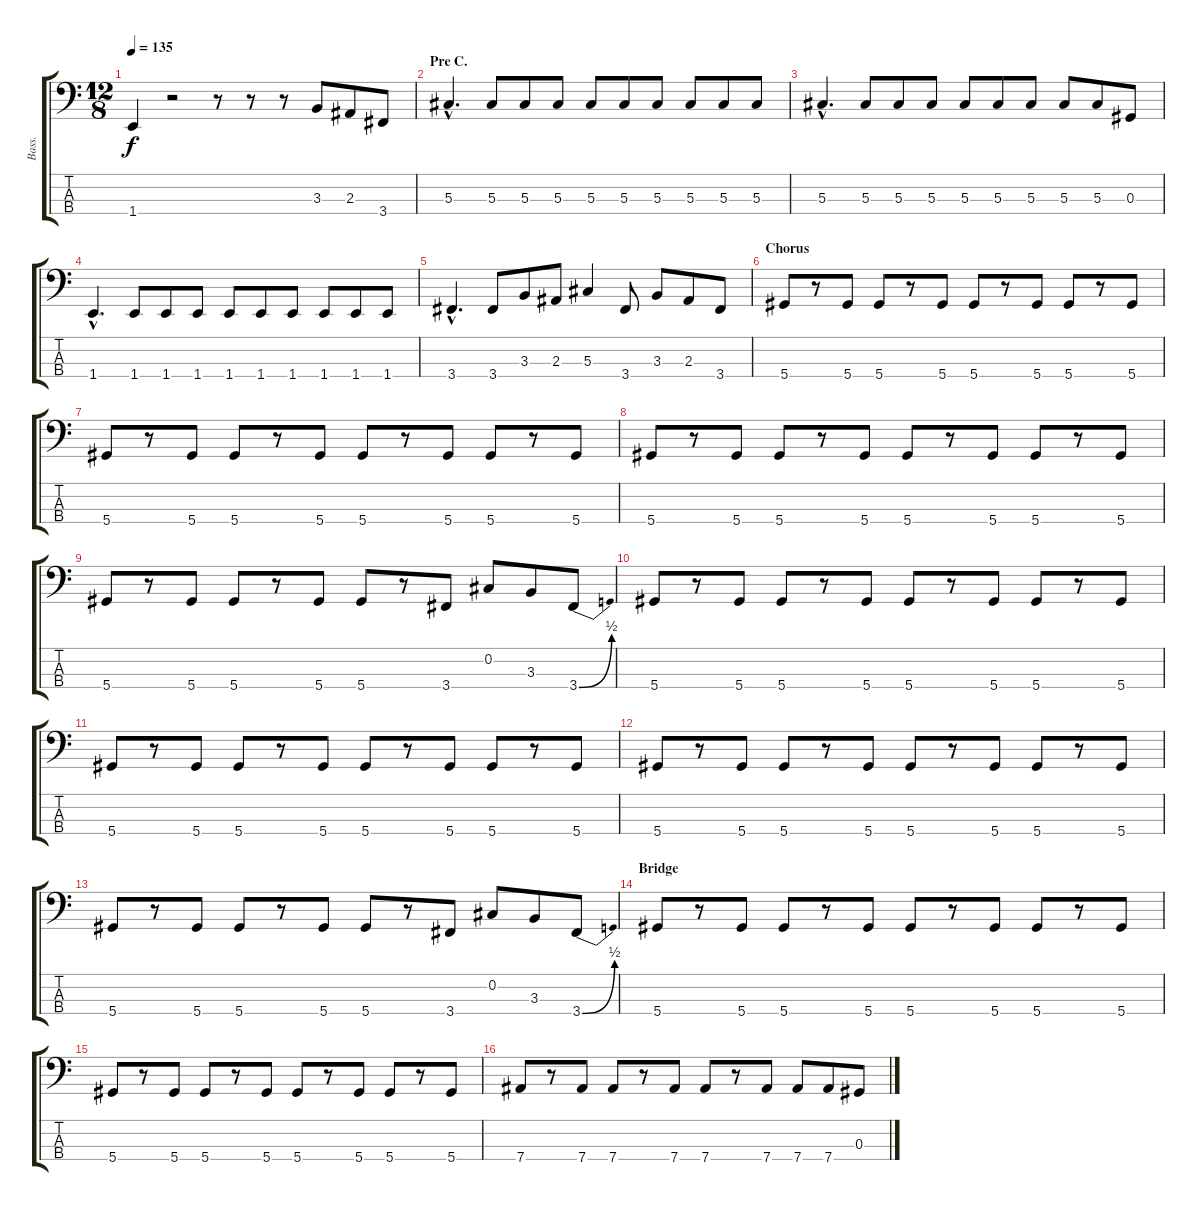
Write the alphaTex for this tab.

\track ("Bass." "Bass.") {instrument electricbassfinger}
\staff {score tabs}
\tuning (Gb2 Db2 Ab1 Eb1) {hide}
\ts (12 8)
\tempo 135
\clef f4
\ks c
1.4.4{dy f} r.2 r.8 r.8 r.8 3.3.8 2.3.8 3.4.8 |
\section ("" "Pre C.")
5.3{hac}.4{d} 5.3.8 5.3.8 5.3.8 5.3.8 5.3.8 5.3.8 5.3.8 5.3.8 5.3.8 |
5.3{hac}.4{d} 5.3.8 5.3.8 5.3.8 5.3.8 5.3.8 5.3.8 5.3.8 5.3.8 0.3.8 |
1.4{hac}.4{d} 1.4.8 1.4.8 1.4.8 1.4.8 1.4.8 1.4.8 1.4.8 1.4.8 1.4.8 |
3.4{hac}.4{d} 3.4.8 3.3.8 2.3.8 5.3.4 3.4.8 3.3.8 2.3.8 3.4.8 |
\section ("" "Chorus")
5.4.8 r.8 5.4.8 5.4.8 r.8 5.4.8 5.4.8 r.8 5.4.8 5.4.8 r.8 5.4.8 |
5.4.8 r.8 5.4.8 5.4.8 r.8 5.4.8 5.4.8 r.8 5.4.8 5.4.8 r.8 5.4.8 |
5.4.8 r.8 5.4.8 5.4.8 r.8 5.4.8 5.4.8 r.8 5.4.8 5.4.8 r.8 5.4.8 |
5.4.8 r.8 5.4.8 5.4.8 r.8 5.4.8 5.4.8 r.8 3.4.8 0.2.8 3.3.8 3.4{be (bend 0 0 60 2)}.8 |
5.4.8 r.8 5.4.8 5.4.8 r.8 5.4.8 5.4.8 r.8 5.4.8 5.4.8 r.8 5.4.8 |
5.4.8 r.8 5.4.8 5.4.8 r.8 5.4.8 5.4.8 r.8 5.4.8 5.4.8 r.8 5.4.8 |
5.4.8 r.8 5.4.8 5.4.8 r.8 5.4.8 5.4.8 r.8 5.4.8 5.4.8 r.8 5.4.8 |
5.4.8 r.8 5.4.8 5.4.8 r.8 5.4.8 5.4.8 r.8 3.4.8 0.2.8 3.3.8 3.4{be (bend 0 0 60 2)}.8 |
\section ("" "Bridge")
5.4.8 r.8 5.4.8 5.4.8 r.8 5.4.8 5.4.8 r.8 5.4.8 5.4.8 r.8 5.4.8 |
5.4.8 r.8 5.4.8 5.4.8 r.8 5.4.8 5.4.8 r.8 5.4.8 5.4.8 r.8 5.4.8 |
7.4.8 r.8 7.4.8 7.4.8 r.8 7.4.8 7.4.8 r.8 7.4.8 7.4.8 7.4.8 0.3.8
